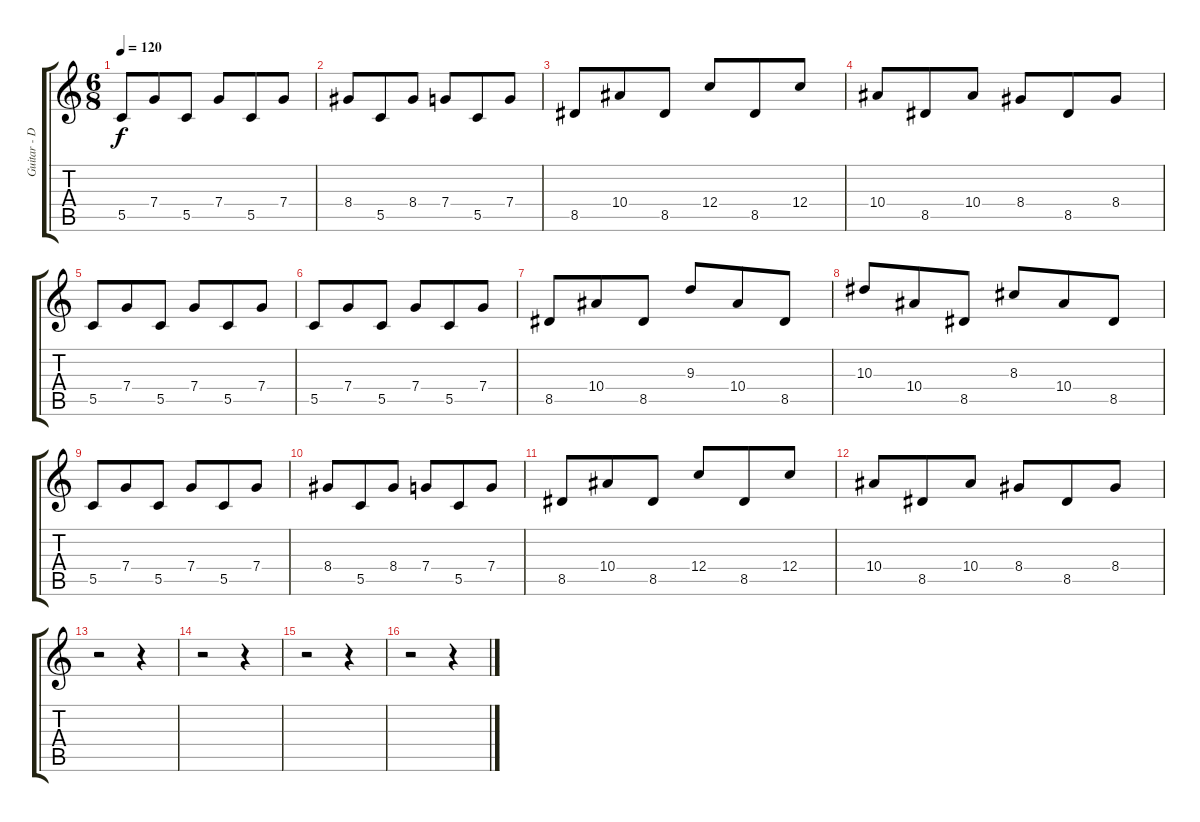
\track ("Guitar - Daron" "Guitar - D") {instrument electricguitarclean}
\staff {score tabs}
\tuning (D4 A3 F3 C3 G2 C2) {hide}
\ts (6 8)
\tempo 120
\clef g2
\ks c
5.5.8{dy f} 7.4.8 5.5.8 7.4.8 5.5.8 7.4.8 |
8.4.8 5.5.8 8.4.8 7.4.8 5.5.8 7.4.8 |
8.5.8 10.4.8 8.5.8 12.4.8 8.5.8 12.4.8 |
10.4.8 8.5.8 10.4.8 8.4.8 8.5.8 8.4.8 |
5.5.8 7.4.8 5.5.8 7.4.8 5.5.8 7.4.8 |
5.5.8 7.4.8 5.5.8 7.4.8 5.5.8 7.4.8 |
8.5.8 10.4.8 8.5.8 9.3.8 10.4.8 8.5.8 |
10.3.8 10.4.8 8.5.8 8.3.8 10.4.8 8.5.8 |
5.5.8 7.4.8 5.5.8 7.4.8 5.5.8 7.4.8 |
8.4.8 5.5.8 8.4.8 7.4.8 5.5.8 7.4.8 |
8.5.8 10.4.8 8.5.8 12.4.8 8.5.8 12.4.8 |
10.4.8 8.5.8 10.4.8 8.4.8 8.5.8 8.4.8 |
r.2 r.4 |
r.2 r.4 |
r.2 r.4 |
r.2 r.4
